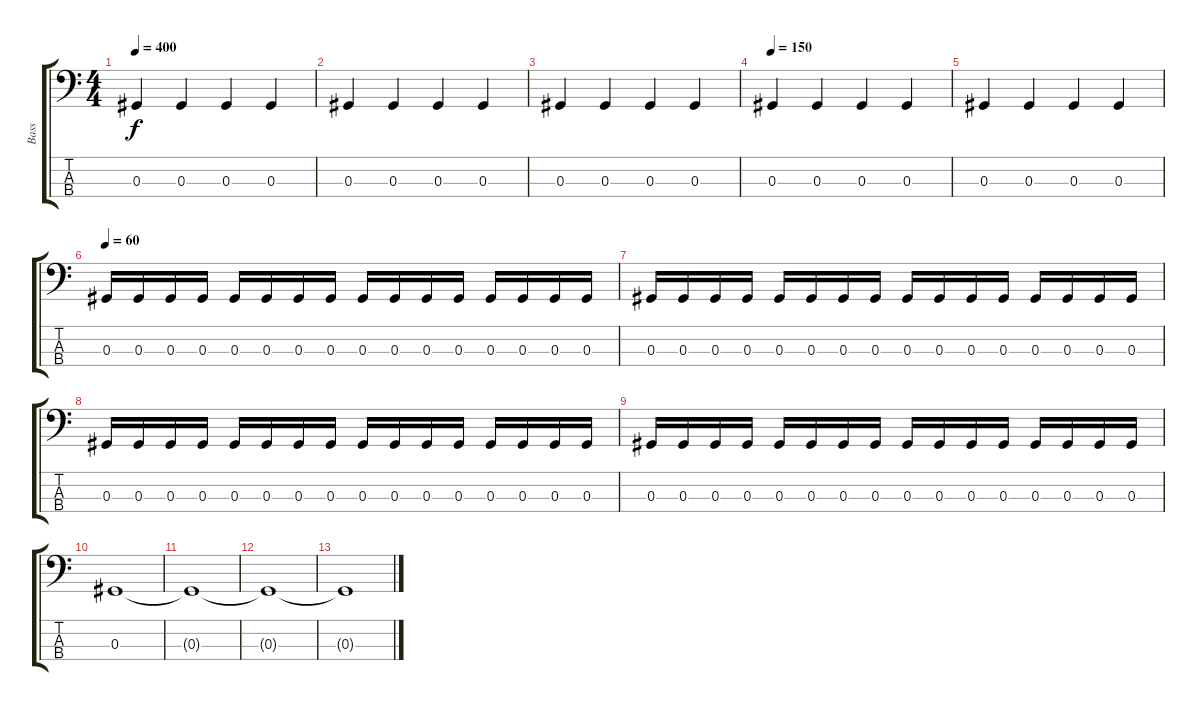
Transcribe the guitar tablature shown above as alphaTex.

\track ("Bass" "Bass") {instrument electricbassfinger}
\staff {score tabs}
\tuning (Gb2 Db2 Ab1 Eb1) {hide}
\ts (4 4)
\tempo 400
\clef f4
\ks c
0.3.4{dy f} 0.3.4 0.3.4 0.3.4 |
0.3.4 0.3.4 0.3.4 0.3.4 |
0.3.4 0.3.4 0.3.4 0.3.4 |
\tempo 150
0.3.4 0.3.4 0.3.4 0.3.4 |
0.3.4 0.3.4 0.3.4 0.3.4 |
\tempo 60
0.3.16 0.3.16 0.3.16 0.3.16 0.3.16 0.3.16 0.3.16 0.3.16 0.3.16 0.3.16 0.3.16 0.3.16 0.3.16 0.3.16 0.3.16 0.3.16 |
0.3.16 0.3.16 0.3.16 0.3.16 0.3.16 0.3.16 0.3.16 0.3.16 0.3.16 0.3.16 0.3.16 0.3.16 0.3.16 0.3.16 0.3.16 0.3.16 |
0.3.16 0.3.16 0.3.16 0.3.16 0.3.16 0.3.16 0.3.16 0.3.16 0.3.16 0.3.16 0.3.16 0.3.16 0.3.16 0.3.16 0.3.16 0.3.16 |
0.3.16 0.3.16 0.3.16 0.3.16 0.3.16 0.3.16 0.3.16 0.3.16 0.3.16 0.3.16 0.3.16 0.3.16 0.3.16 0.3.16 0.3.16 0.3.16 |
0.3.1 |
0.3{t}.1 |
0.3{t}.1 |
0.3{t}.1
